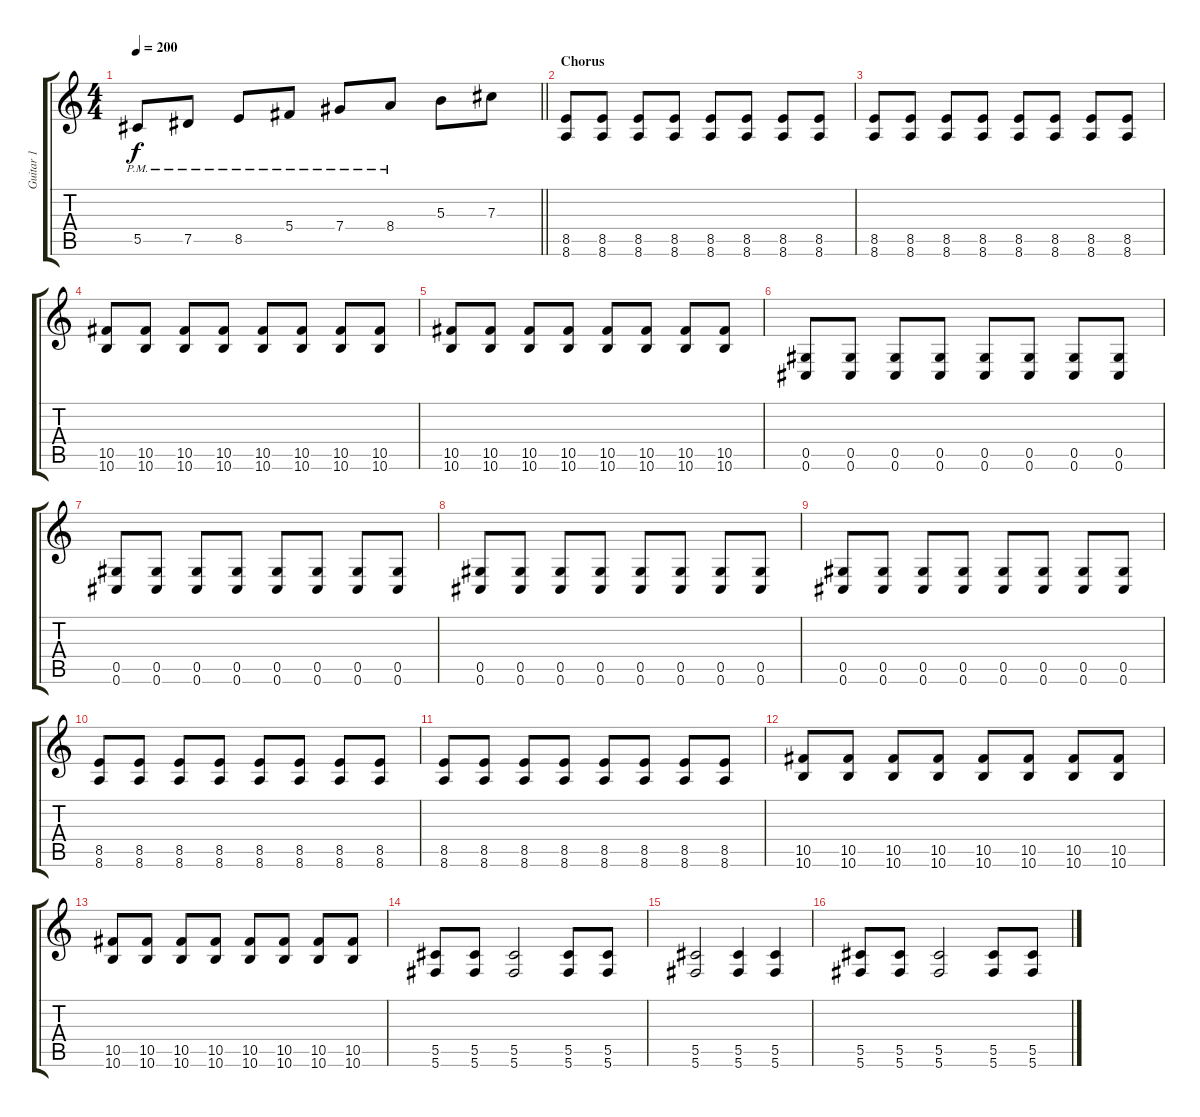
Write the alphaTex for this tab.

\track ("Guitar 1" "Guitar 1") {instrument distortionguitar}
\staff {score tabs}
\tuning (Eb4 Bb3 Gb3 Db3 Ab2 Db2) {hide}
\ts (4 4)
\tempo 200
\clef g2
\barLineRight lightlight
\ks c
5.5{pm}.8{dy f} 7.5{pm}.8 8.5{pm}.8 5.4{pm}.8 7.4{pm}.8 8.4{pm}.8 5.3.8 7.3.8 |
\section ("" "Chorus")
(8.5 8.6).8 (8.5 8.6).8 (8.5 8.6).8 (8.5 8.6).8 (8.5 8.6).8 (8.5 8.6).8 (8.5 8.6).8 (8.5 8.6).8 |
(8.5 8.6).8 (8.5 8.6).8 (8.5 8.6).8 (8.5 8.6).8 (8.5 8.6).8 (8.5 8.6).8 (8.5 8.6).8 (8.5 8.6).8 |
(10.5 10.6).8 (10.5 10.6).8 (10.5 10.6).8 (10.5 10.6).8 (10.5 10.6).8 (10.5 10.6).8 (10.5 10.6).8 (10.5 10.6).8 |
(10.5 10.6).8 (10.5 10.6).8 (10.5 10.6).8 (10.5 10.6).8 (10.5 10.6).8 (10.5 10.6).8 (10.5 10.6).8 (10.5 10.6).8 |
(0.5 0.6).8 (0.5 0.6).8 (0.5 0.6).8 (0.5 0.6).8 (0.5 0.6).8 (0.5 0.6).8 (0.5 0.6).8 (0.5 0.6).8 |
(0.5 0.6).8 (0.5 0.6).8 (0.5 0.6).8 (0.5 0.6).8 (0.5 0.6).8 (0.5 0.6).8 (0.5 0.6).8 (0.5 0.6).8 |
(0.5 0.6).8 (0.5 0.6).8 (0.5 0.6).8 (0.5 0.6).8 (0.5 0.6).8 (0.5 0.6).8 (0.5 0.6).8 (0.5 0.6).8 |
(0.5 0.6).8 (0.5 0.6).8 (0.5 0.6).8 (0.5 0.6).8 (0.5 0.6).8 (0.5 0.6).8 (0.5 0.6).8 (0.5 0.6).8 |
(8.5 8.6).8 (8.5 8.6).8 (8.5 8.6).8 (8.5 8.6).8 (8.5 8.6).8 (8.5 8.6).8 (8.5 8.6).8 (8.5 8.6).8 |
(8.5 8.6).8 (8.5 8.6).8 (8.5 8.6).8 (8.5 8.6).8 (8.5 8.6).8 (8.5 8.6).8 (8.5 8.6).8 (8.5 8.6).8 |
(10.5 10.6).8 (10.5 10.6).8 (10.5 10.6).8 (10.5 10.6).8 (10.5 10.6).8 (10.5 10.6).8 (10.5 10.6).8 (10.5 10.6).8 |
(10.5 10.6).8 (10.5 10.6).8 (10.5 10.6).8 (10.5 10.6).8 (10.5 10.6).8 (10.5 10.6).8 (10.5 10.6).8 (10.5 10.6).8 |
(5.5 5.6).8 (5.5 5.6).8 (5.5 5.6).2 (5.5 5.6).8 (5.5 5.6).8 |
(5.5 5.6).2 (5.5 5.6).4 (5.5 5.6).4 |
(5.5 5.6).8 (5.5 5.6).8 (5.5 5.6).2 (5.5 5.6).8 (5.5 5.6).8
